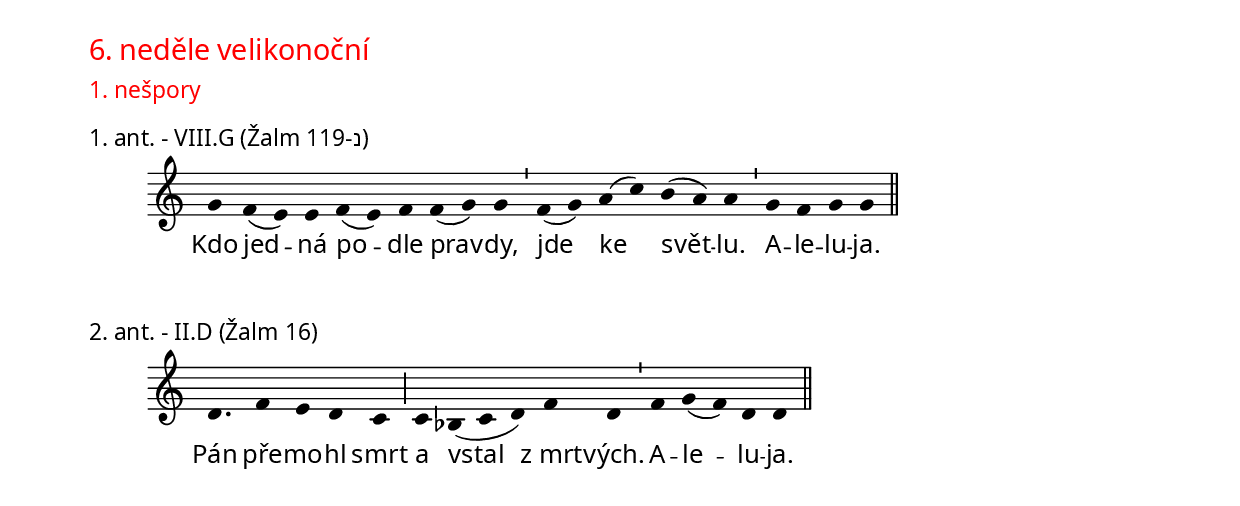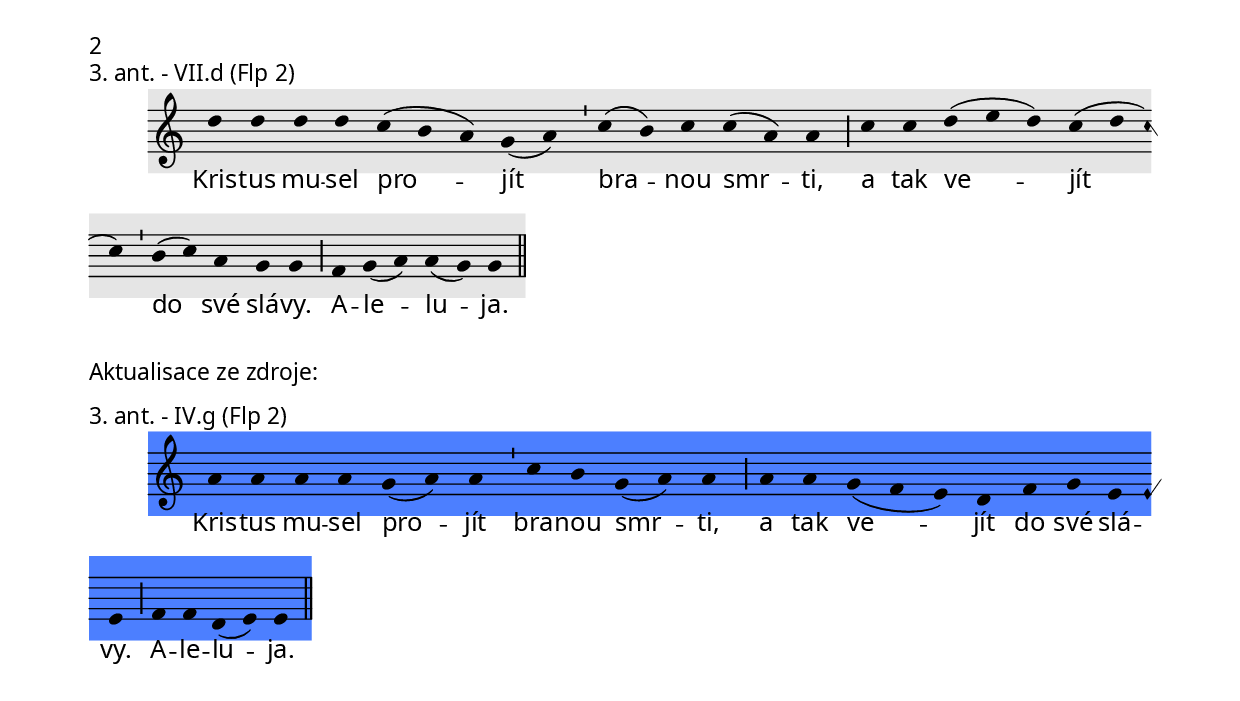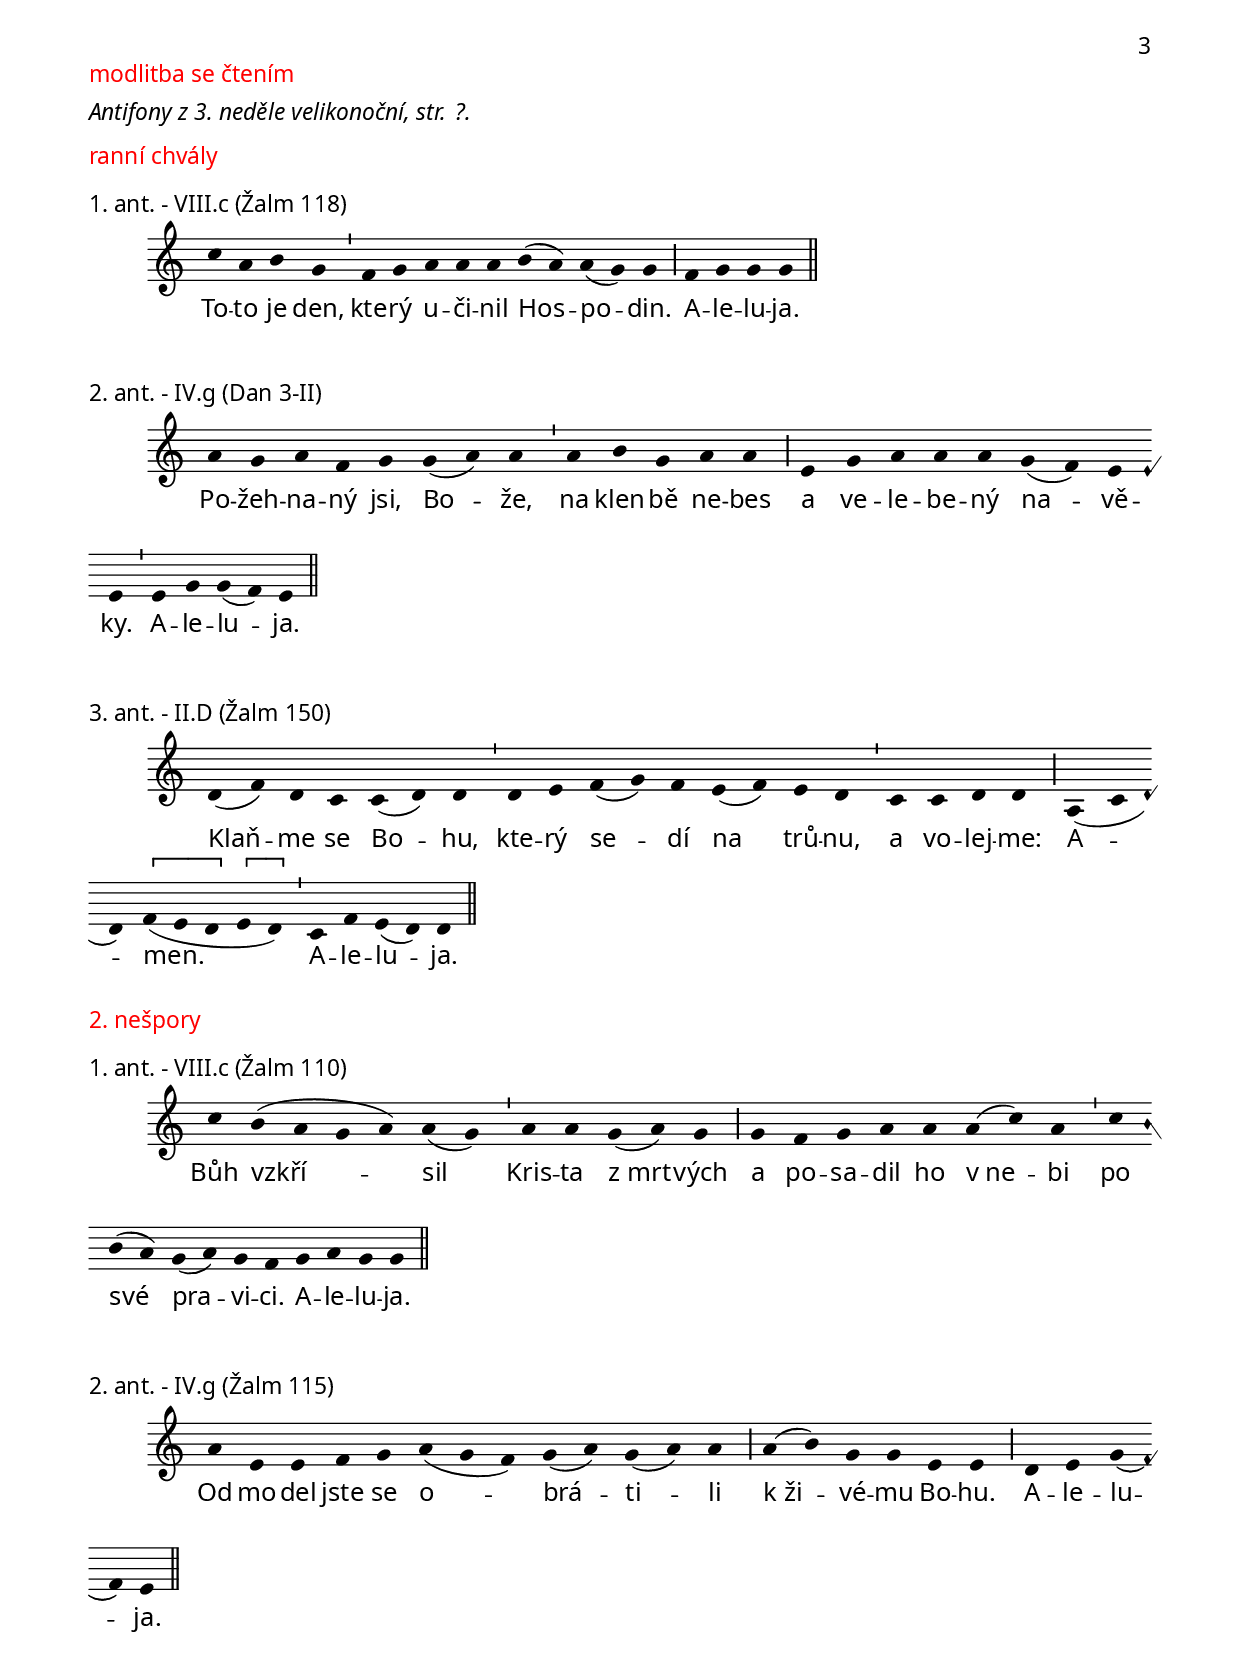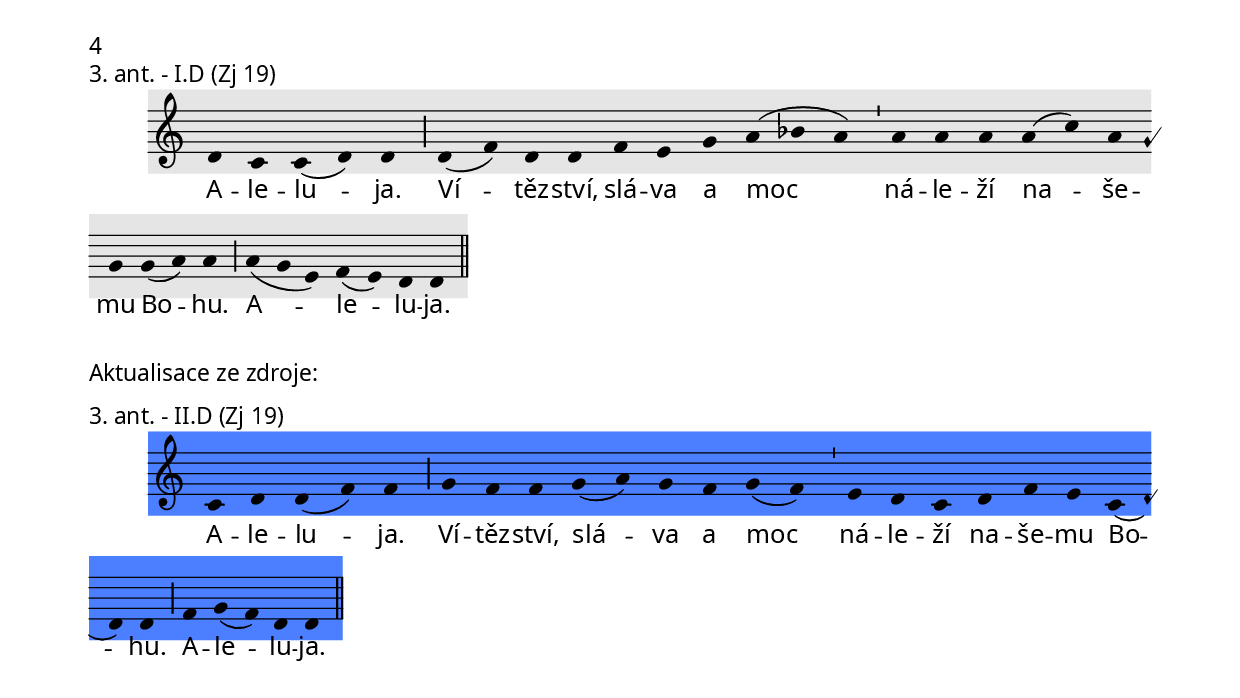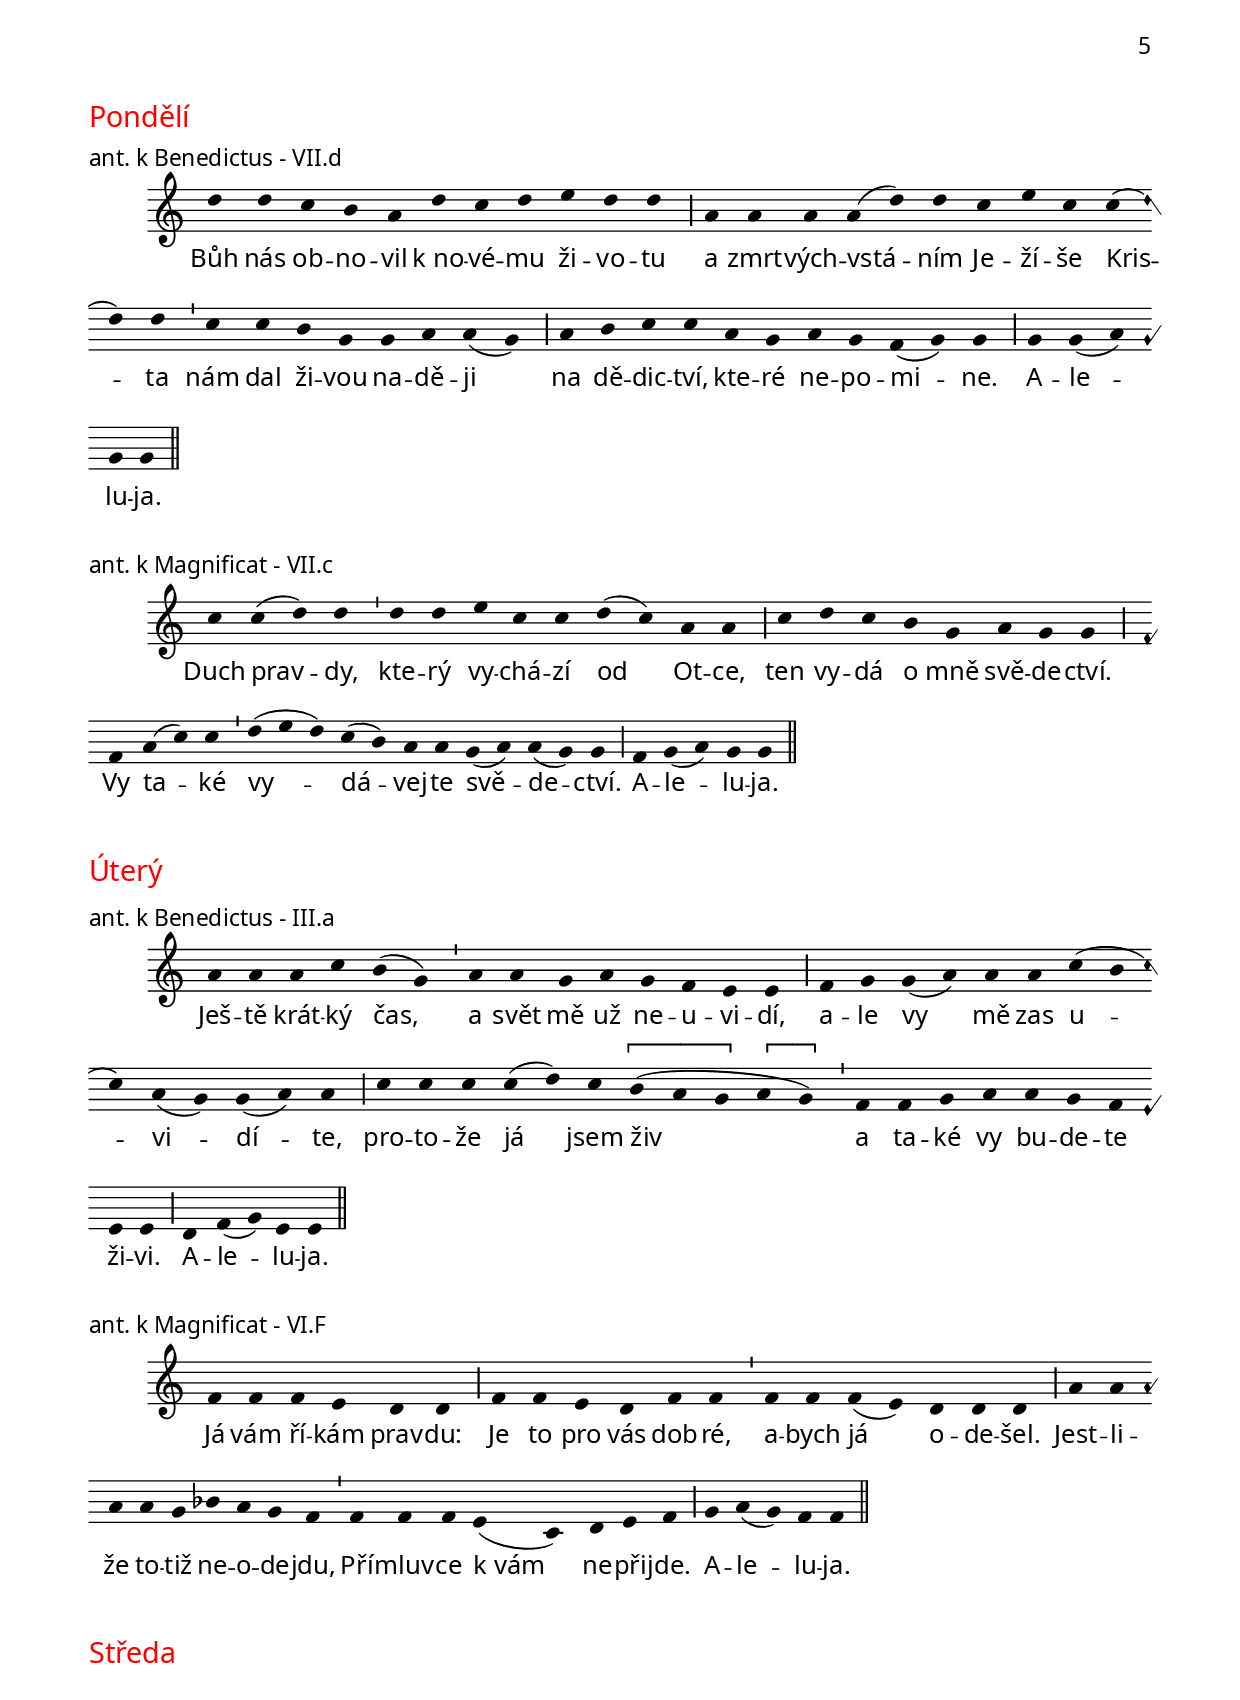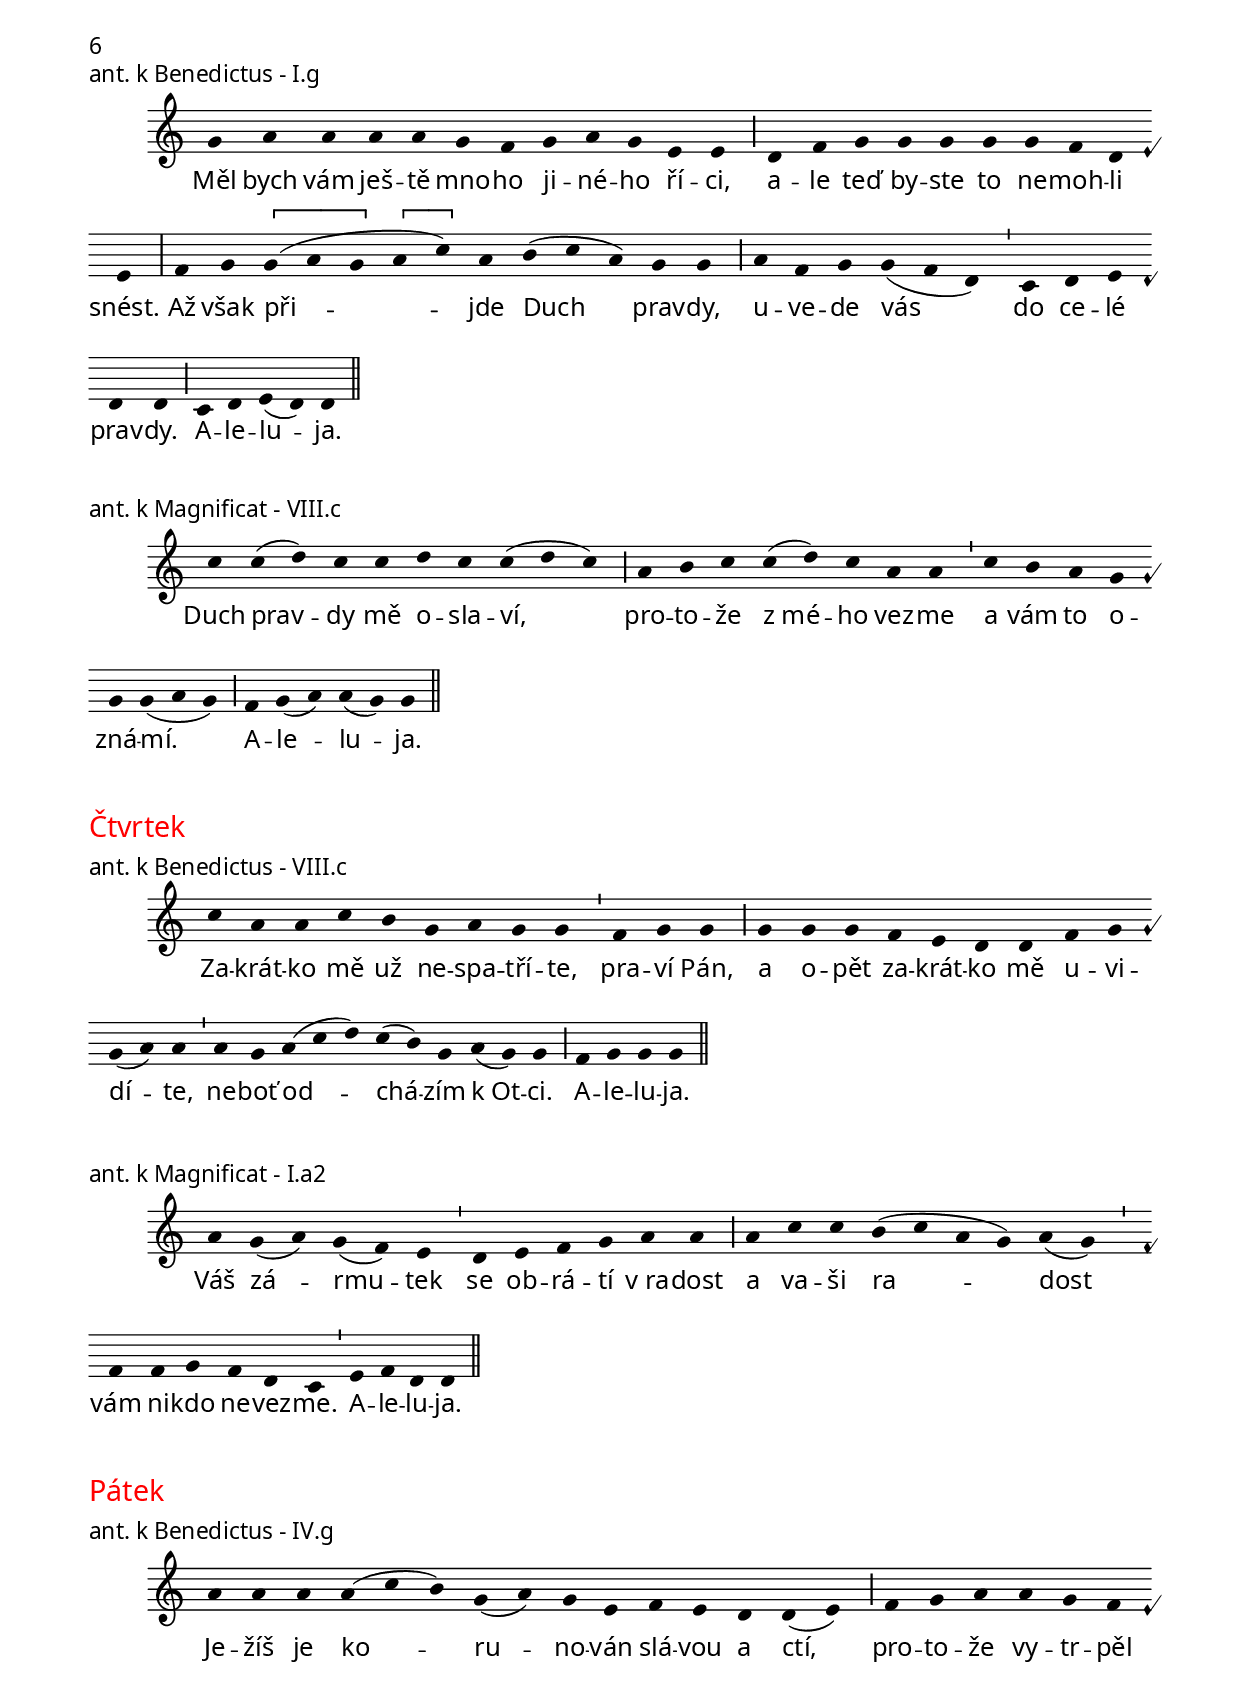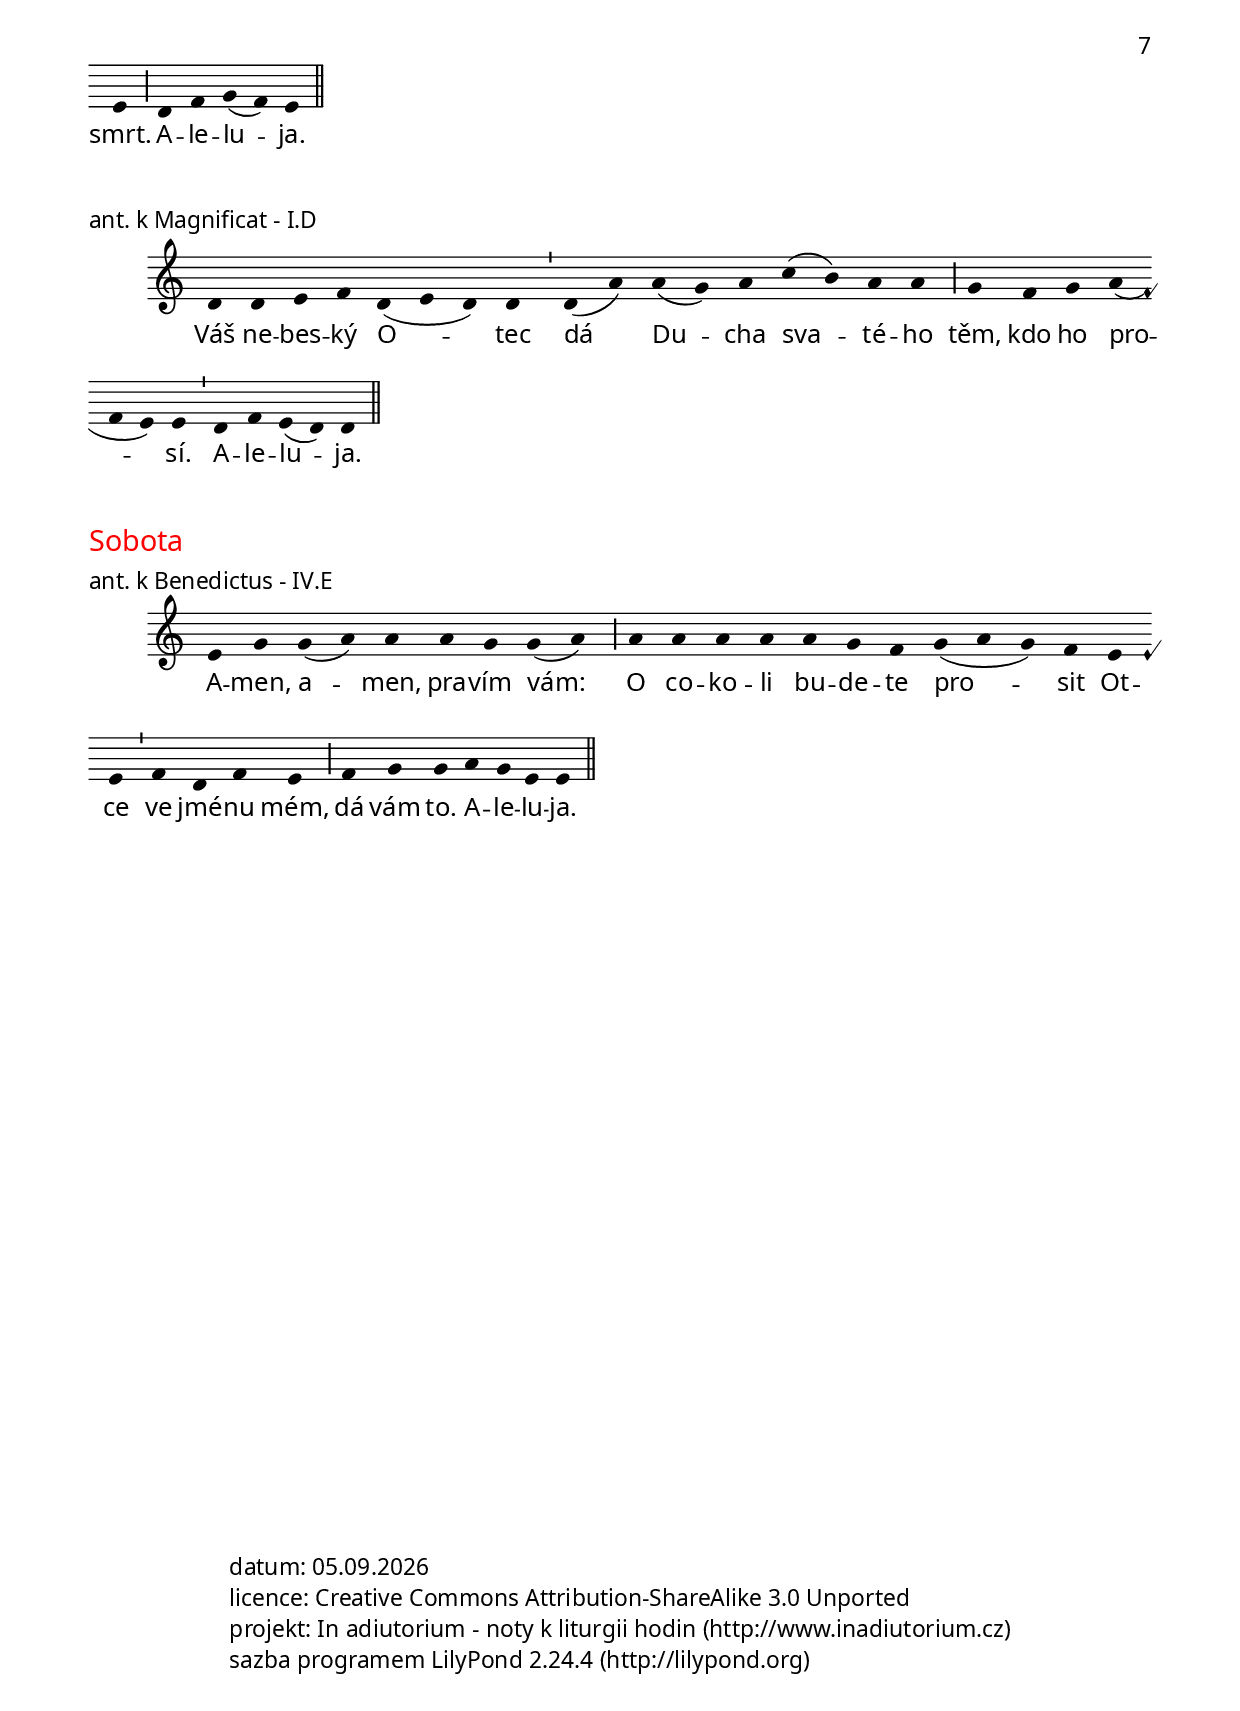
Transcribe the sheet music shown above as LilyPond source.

\version "2.12.0"

\include "../spolecne.ly"

\markup {\nadpisDen {6. neděle velikonoční}}

\markup {\nadpisHodinka {"1. nešpory"}}

\score {
  \relative c'' {
    \choralniRezim
    g4 f( e) e f( e) f f( g) g \barMin
    f( g) a( c) b( a) a \barMin

    g f g g \barFinalis
  }
  \addlyrics {
    Kdo jed -- ná po -- dle prav -- dy,
    jde ke svět -- lu.
    A -- le -- lu -- ja.
  }
  \header {
    quid = "1. ant."
    modus = "VIII"
    differentia = "G"
    psalmus = "Žalm 119-נ"
    fial = "commune/commune_svatymuz.ly#rch-aben1?+aleluja&cast"
    placet = "takhle vytržený úryvek je citelně neúplný, nevyvážený - jinak"
    id = "ne-1ne-a1"
    piece = \markup {\sestavTitulek}
  }
}

\score {
  \relative c' {
    \choralniRezim
    d4. f4 e d c \barMaior
    c bes( c d) f d \barMin
    f g( f) d d \barFinalis
  }
  \addlyrics {
    Pán pře -- mo -- hl smrt
    a vstal z_mrt -- vých.
    A -- le -- lu -- ja.
  }
  \header {
    quid = "2. ant."
    modus = "II"
    differentia = "D"
    psalmus = "Žalm 16"
    id = "ne-1ne-a2"
    piece = \markup {\sestavTitulek}
  }
}

\pageBreak

\score {
  \relative c'' {
    \zvyraznovacSedy
    \choralniRezim
    d4 d d d c( b a) g( a) \barMin c( b) c c( a) a \barMaior
    c c d( e d) c( d c) \barMin b( c) a g g \barMaior
    f g( a) a( g) g \barFinalis
  }
  \addlyrics {
    Kris -- tus mu -- sel pro -- jít bra -- nou smr -- ti,
    a tak ve -- jít do své slá -- vy.
    A -- le -- lu -- ja.
  }
  \header {
    quid = "3. ant."
    modus = "VII"
    differentia = "d"
    psalmus = "Flp 2"
    fial = "antifony/velikonoce_tyden4.ly#ne-1ne-a3"
    id = "ne-1ne-a3"
    piece = \markup {\sestavTitulek}
  }
}

\markup\aktualisace

\score {
  \relative c'' {
    \zvyraznovacModry
    \choralniRezim
    a4 a a a g( a) a \barMin c b g( a) a \barMaior
    a a g( f e) d f g e e \barMaior
    f f d( e) e \barFinalis
  }
  \addlyrics {
    Kris -- tus mu -- sel pro -- jít bra -- nou smr -- ti,
    a tak ve -- jít do své slá -- vy.
    A -- le -- lu -- ja.
  }
  \header {
    quid = "3. ant."
    modus = "IV"
    differentia = "g"
    psalmus = "Flp 2"
    fial = "antifony/velikonoce_tyden4.ly#ne-1ne-a3"
    id = "ne-1ne-a3"
    piece = \markup {\sestavTitulek}
  }
}

\pageBreak

\markup {\nadpisHodinka {"modlitba se čtením"}}

  \markup\italic{
    Antifony z 3. neděle velikonoční,
    str. \concat{ \page-ref #'velikonoceNedeleIIIcteni "0" "?" . } }

\markup {\nadpisHodinka {"ranní chvály"}}

\score {
  \relative c'' {
    \choralniRezim
    c4 a b g \barMin
    f g a a a b( a) a( g) g \barMaior
    f g g g \barFinalis
  }
  \addlyrics {
    To -- to je den,
    kte -- rý u -- či -- nil Hos -- po -- din.
    A -- le -- lu -- ja.
  }
  \header {
    quid = "1. ant."
    modus = "VIII"
    differentia = "c"
    psalmus = "Žalm 118"
    placet = "žalm 118 se v liturgii zpívá jako _ten_ velikonoční žalm;
    antifona k němu, vzatá z něj, vlastně část _té_ velikonoční antifony
    zpívané pořád dokola ve velikonočním oktávu, by měla být podle možností
    radostnější. Tahle je taková neurážející, vkusná, ale plochá a bezbarvá."
    id = "ne-rch-a1"
    piece = \markup {\sestavTitulek}
  }
}

\score {
  \relative c'' {
    \choralniRezim
    a4 g a f g g( a) a \barMin a b g a a \barMaior
    e g a a a g( f) e e \barMin
    e g g( f) e \barFinalis
  }
  \addlyrics {
    Po -- žeh -- na -- ný jsi, Bo -- že, na klen -- bě ne -- bes
    a ve -- le -- be -- ný na -- vě -- ky.
    A -- le -- lu -- ja.
  }
  \header {
    quid = "2. ant."
    modus = "IV"
    differentia = "g"
    psalmus = "Dan 3-II"
    placet = "půjde vylepšit"
    id = "ne-rch-a2"
    piece = \markup {\sestavTitulek}
  }
}

\score {
  \relative c' {
    \choralniRezim
    d4( f) d c c( d) d \barMin
    d e f( g) f e( f) e d \barMin
    c c d d \barMaior
    a( c d) \[ f( e d \] \[ e d) \] \barMin
    c f e( d) d \barFinalis
  }
  \addlyrics {
    Klaň -- me se Bo -- hu,
    kte -- rý se -- dí na trů -- nu,
    a vo -- lej -- me:
    A -- men.
    A -- le -- lu -- ja.
  }
  \header {
    quid = "3. ant."
    modus = "II"
    differentia = "D"
    psalmus = "Žalm 150"
    id = "ne-rch-a3"
    piece = \markup {\sestavTitulek}
  }
}

\markup {\nadpisHodinka {"2. nešpory"}}

\score {
  \relative c'' {
    \choralniRezim
    c4 b( a g a) a( g) \barMin a a g( a) g \barMaior
    g f g a a a( c) a \barMin
    c b( a) g( a) g f
    g a g g \barFinalis
  }
  \addlyrics {
    Bůh vzkří -- sil Kris -- ta z_mrt -- vých
    a po -- sa -- dil ho v_ne -- bi
    po své pra -- vi -- ci.
    A -- le -- lu -- ja.
  }
  \header {
    quid = "1. ant."
    modus = "VIII"
    differentia = "c"
    psalmus = "Žalm 110"
    id = "ne-2ne-a1"
    piece = \markup {\sestavTitulek}
  }
}

\score {
  \relative c'' {
    \choralniRezim
    a4 e e f g a( g f) g( a) g( a) a \barMaior
    a( b) g g e e \barMaior
    d e g( f) e \barFinalis
  }
  \addlyrics {
    Od mo -- del jste se o -- brá -- ti -- li
    k_ži -- vé -- mu Bo -- hu.
    A -- le -- lu -- ja.
  }
  \header {
    quid = "2. ant."
    modus = "IV"
    differentia = "g"
    psalmus = "Žalm 115"
    id = "ne-2ne-a2"
    piece = \markup {\sestavTitulek}
  }
}

\pageBreak

\score {
  \relative c' {
    \zvyraznovacSedy
    \choralniRezim
    d c c( d) d \barMaior
    d( f) d d f e g a( bes a) \barMin
    a a a a( c) a g g( a) a \barMaior
    a( g e) f( e) d d \barFinalis
  }
  \addlyrics {
    A -- le -- lu -- ja.
    Ví -- těz -- ství,
    slá -- va a moc
    ná -- le -- ží na -- še -- mu Bo -- hu.
    A -- le -- lu -- ja.
  }
  \header {
    quid = "3. ant."
    modus = "I"
    differentia = "D"
    psalmus = "Zj 19"
    fial = "antifony/velikonoce_tyden4.ly#ne-2ne-a3"
    id = "ne-2ne-a3"
    piece = \markup {\sestavTitulek}
  }
}

\markup\aktualisace

\score {
  \relative c' {
    \zvyraznovacModry
    \choralniRezim
    c4 d d( f) f \barMaior
    g f f g( a) g f g( f) \barMin
    e d c d f e c( d) d \barMaior
    f g( f) d d \barFinalis
  }
  \addlyrics {
    A -- le -- lu -- ja.
    Ví -- těz -- ství,
    slá -- va a moc
    ná -- le -- ží na -- še -- mu Bo -- hu.
    A -- le -- lu -- ja.
  }
  \header {
    quid = "3. ant."
    modus = "II"
    differentia = "D"
    psalmus = "Zj 19"
    fial = "antifony/velikonoce_tyden4.ly#ne-2ne-a3"
    id = "ne-2ne-a3"
    piece = \markup {\sestavTitulek}
  }
}

\pageBreak

\markup {\nadpisDen {Pondělí}}

\score {
  \relative c'' {
    \choralniRezim
    d4 d c b a d c d e d d \barMaior
    a a a a( d) d c e c c( d) d \barMin
    c c b g g a a( g) \barMaior
    a b c c a g a g f( g) g \barMaior
    g g( a) g g \barFinalis
  }
  \addlyrics {
    Bůh nás ob -- no -- vil k_no -- vé -- mu ži -- vo -- tu
    a zmrt -- vých -- vstá -- ním Je -- ží -- še Kris -- ta
    nám dal ži -- vou na -- dě -- ji
    na dě -- dic -- tví, kte -- ré ne -- po -- mi -- ne.
    A -- le -- lu -- ja.
  }
  \header {
    quid = "ant. k Benedictus"
    modus = "VII"
    differentia = "d"
    psalmus = ""
    id = "po-aben"
    piece = \markup {\sestavTitulekBezZalmu}
  }
}

\score {
  \relative c'' {
    \choralniRezim
    c4 c( d) d \barMin d d e c c d( c) a a \barMaior
    c d c b g a g g \barMaior
    f a( c) c \barMin d( e d) c( b) a a g( a) a( g) g \barMaior
    f g( a) g g \barFinalis
  }
  \addlyrics {
    Duch prav -- dy, kte -- rý vy -- chá -- zí od Ot -- ce,
    ten vy -- dá o mně svě -- de -- ctví.
    Vy ta -- ké vy -- dá -- vej -- te svě -- de -- ctví.
    A -- le -- lu -- ja.
  }
  \header {
    quid = "ant. k Magnificat"
    modus = "VII"
    differentia = "c"
    psalmus = ""
    id = "po-amag"
    piece = \markup {\sestavTitulekBezZalmu}
  }
}

\markup {\nadpisDen {Úterý}}

\score {
  \relative c'' {
    \choralniRezim
    a4 a a c b( g) \barMin
    a a g a g f e e \barMaior
    f g g( a) a a c( b c) a( g) g( a) a \barMaior
    c c c c( d) c \[ b( a g \] \[ a g) \] \barMin
    f f g a a g f e e \barMaior
    d f( g) e e \barFinalis
  }
  \addlyrics {
    Ješ -- tě krát -- ký čas,
    a svět mě už ne -- u -- vi -- dí,
    a -- le vy mě zas u -- vi -- dí -- te,
    pro -- to -- že já jsem živ
    a ta -- ké vy bu -- de -- te ži -- vi.
    A -- le -- lu -- ja.
  }
  \header {
    quid = "ant. k Benedictus"
    modus = "III"
    differentia = "a"
    psalmus = ""
    id = "ut-aben"
    piece = \markup {\sestavTitulekBezZalmu}
  }
}

\score {
  \relative c' {
    \choralniRezim
    f4 f f e d d \barMaior
    f f e d f f \barMin
    f f f( e) d d d \barMaior
    a' a a a g bes a g f \barMin
    f f f e( c) d e f \barMaior
    g a( g) f f \barFinalis
  }
  \addlyrics {
    Já vám ří -- kám prav -- du:
    Je to pro vás dob -- ré,
    a -- bych já o -- de -- šel.
    Jest -- li -- že to -- tiž ne -- o -- de -- jdu,
    Pří -- mluv -- ce k_vám ne -- při -- jde.
    A -- le -- lu -- ja.
  }
  \header {
    quid = "ant. k Magnificat"
    modus = "VI"
    differentia = "F"
    psalmus = ""
    fons = "nápěv řečí Páně z pašijí; urputně se mi vnucoval, takže jsem nemohl přijít na jiný"
    id = "ut-amag"
    placet = "zkusit jiný"
    piece = \markup {\sestavTitulekBezZalmu}
  }
}

\markup {\nadpisDen {Středa}}

\score {
  \relative c'' {
    \choralniRezim
    g4 a a a a g f g a g e e \barMaior
    d f g g g g g f d e \barMax
    f g \[ g( a g \] \[ a c) \] a b( c a) g g \barMaior
    a f g g( f d) \barMin c d e d d \barMaior
    c d e( d) d \barFinalis
  }
  \addlyrics {
    Měl bych vám ješ -- tě mno -- ho ji -- né -- ho ří -- ci,
    a -- le teď by -- ste to ne -- moh -- li snést.
    Až však při -- jde Duch prav -- dy,
    u -- ve -- de vás do ce -- lé prav -- dy.
    A -- le -- lu -- ja.
  }
  \header {
    quid = "ant. k Benedictus"
    modus = "I" % ve skutecnosti mozna spis prochazi mody IV, VIII a I.
    differentia = "g"
    psalmus = ""
    id = "st-aben"
    piece = \markup {\sestavTitulekBezZalmu}
  }
}

\score {
  \relative c'' {
    \choralniRezim
    c4 c( d) c c d c c( d c) \barMaior
    a b c c( d) c a a \barMin
    c b a g g g( a g) \barMaior
    f g( a) a( g) g \barFinalis
  }
  \addlyrics {
    Duch prav -- dy mě o -- sla -- ví,
    pro -- to -- že z_mé -- ho vez -- me
    a vám to o -- zná -- mí.
    A -- le -- lu -- ja.
  }
  \header {
    quid = "ant. k Magnificat"
    modus = "VIII"
    differentia = "c"
    psalmus = ""
    id = "st-amag"
    piece = \markup {\sestavTitulekBezZalmu}
  }
}

\markup {\nadpisDen {Čtvrtek}}

\score {
  \relative c'' {
    \choralniRezim
    c4 a a c b g a g g \barMin
    f g g \barMaior
    g g g f e d d f g g( a) a \barMin
    a g a( c d) c( b) g a( g) g \barMaior
    f g g g \barFinalis
  }
  \addlyrics {
    Za -- krát -- ko mě už ne -- spa -- tří -- te,
    pra -- ví Pán,
    a o -- pět za -- krát -- ko mě u -- vi -- dí -- te,
    ne -- boť od -- chá -- zím k_Ot -- ci.
    A -- le -- lu -- ja.
  }
  \header {
    quid = "ant. k Benedictus"
    modus = "VIII"
    differentia = "c"
    psalmus = ""
    id = "ct-aben"
    piece = \markup {\sestavTitulekBezZalmu}
  }
}

\score {
  \relative c'' {
    \choralniRezim
    a4 g( a) g( f) e \barMin
    d e f g a a \barMaior
    a c c b( c a g) a( g) \barMin
    f f g f d c \barMin
    e f d d \barFinalis
  }
  \addlyrics {
    Váš zá -- rmu -- tek
    se ob -- rá -- tí v_ra -- dost
    a va -- ši ra -- dost
    vám ni -- kdo ne -- vez -- me.
    A -- le -- lu -- ja.
  }
  \header {
    quid = "ant. k Magnificat"
    modus = "I"
    differentia = "a2"
    psalmus = ""
    id = "ct-amag"
    piece = \markup {\sestavTitulekBezZalmu}
  }
}

\markup {\nadpisDen {Pátek}}

\score {
  \relative c'' {
    \choralniRezim
    a4 a a a( c b) g( a) g e f e d d( e) \barMaior
    f g a a g f e \barMaior
    d f g( f) e \barFinalis
  }
  \addlyrics {
    Je -- žíš je ko -- ru -- no -- ván slá -- vou a ctí,
    pro -- to -- že vy -- tr -- pěl smrt.
    A -- le -- lu -- ja.
  }
  \header {
    quid = "ant. k Benedictus"
    modus = "IV"
    differentia = "g"
    psalmus = ""
    id = "pa-aben"
    piece = \markup {\sestavTitulekBezZalmu}
  }
}

\score {
  \relative c' {
    \choralniRezim
    d4 d e f d( e d) d \barMin
    d( a') a( g) a c( b) a a \barMaior
    g f g a( f e) e \barMin
    d f e( d) d \barFinalis
  }
  \addlyrics {
    Váš ne -- bes -- ký O -- tec
    dá Du -- cha sva -- té -- ho
    těm, kdo ho pro -- sí.
    A -- le -- lu -- ja.
  }
  \header {
    quid = "ant. k Magnificat"
    modus = "I"
    differentia = "D"
    psalmus = ""
    id = "pa-amag"
    piece = \markup {\sestavTitulekBezZalmu}
  }
}

\markup {\nadpisDen {Sobota}}

\score {
  \relative c' {
    \choralniRezim
    e4 g g( a) a a g g( a) \barMaior
    a a a a a g f g( a g) f e e \barMin
    f d f e \barMaior
    f g g
    a g e e \barFinalis
  }
  \addlyrics {
    A -- men, a -- men, pra -- vím vám:
    O co -- ko -- li bu -- de -- te pro -- sit Ot -- ce
    ve jmé -- nu mém,
    dá vám to.
    A -- le -- lu -- ja.
  }
  \header {
    quid = "ant. k Benedictus"
    modus = "IV"
    differentia = "E"
    psalmus = ""
    id = "so-aben"
    piece = \markup {\sestavTitulekBezZalmu}
  }
}
